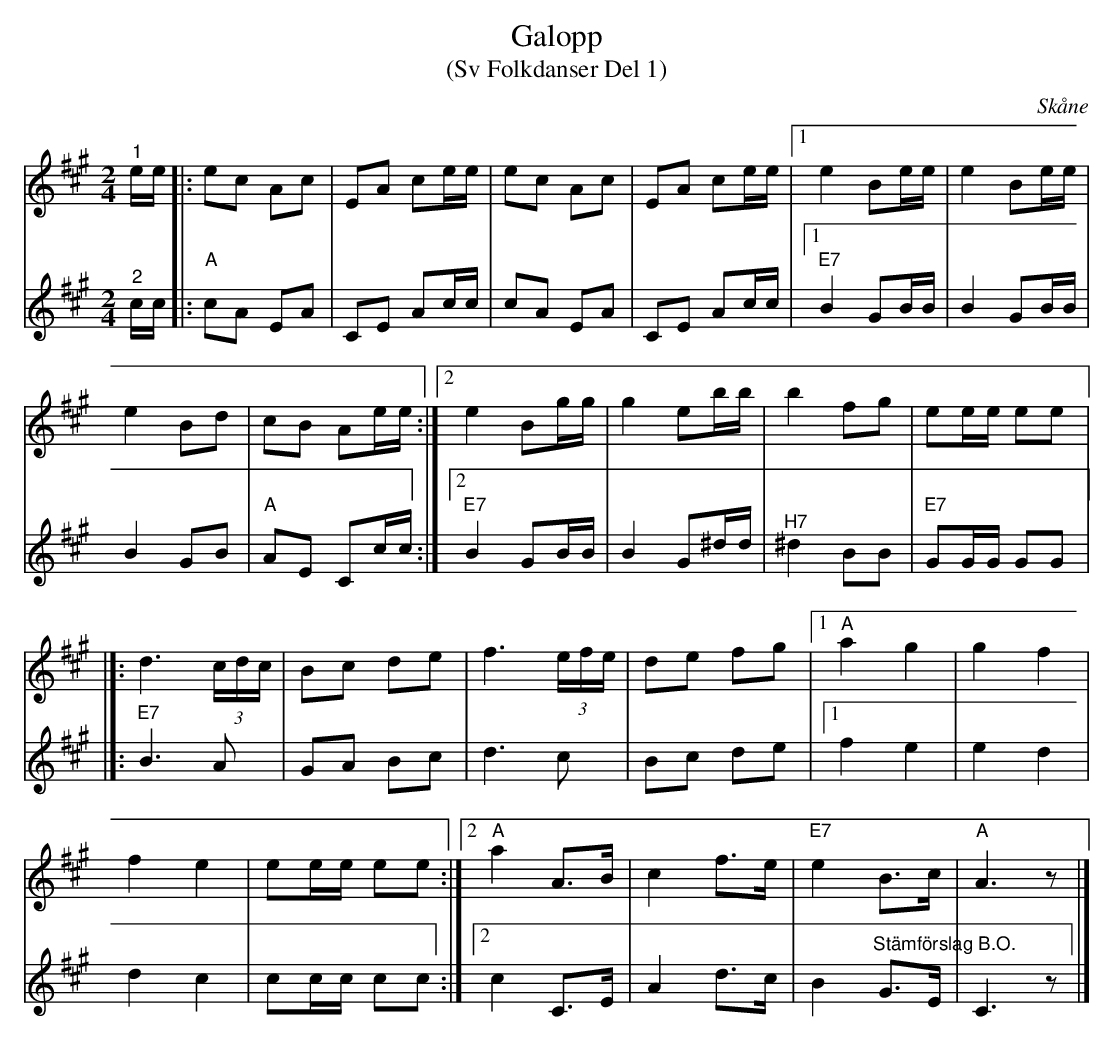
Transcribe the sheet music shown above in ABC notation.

X:1
T:Galopp
T:(Sv Folkdanser Del 1)
O:Skåne
L:1/8
M:2/4
K:A
V:1
"^1" e/e/ |: ec Ac | EA ce/e/ | ec Ac | EA ce/e/ |1 e2 Be/e/ | e2 Be/e/ |
e2 Bd | cB Ae/e/ :|2 e2 Bg/g/ | g2 eb/b/ | b2 fg | ee/e/ ee |]:
d3 (3c/d/c/ | Bc de | f3 (3e/f/e/ | de fg |1"A" a2 g2 | g2 f2 |
f2 e2 | ee/e/ ee :|2"A" a2 A>B | c2 f>e |"E7" e2 B>c |"A" A3 z |]
V:2
"^2" c/c/ |:"A" cA EA | CE Ac/c/ | cA EA | CE Ac/c/ |1"E7" B2 GB/B/ | B2 GB/B/ |
B2 GB | "A" AE Cc/c/ :|2 "E7" B2 GB/B/ | B2 G^d/d/ |"^H7" ^d2 BB |"E7" GG/G/ GG |]:
"E7" B3 A | GA Bc |  d3 c | Bc de |1 f2 e2 | e2 d2 |
d2 c2 | cc/c/ cc :|2 c2 C>E | A2 d>c | B2"^Stämförslag B.O." G>E | C3 z |]
